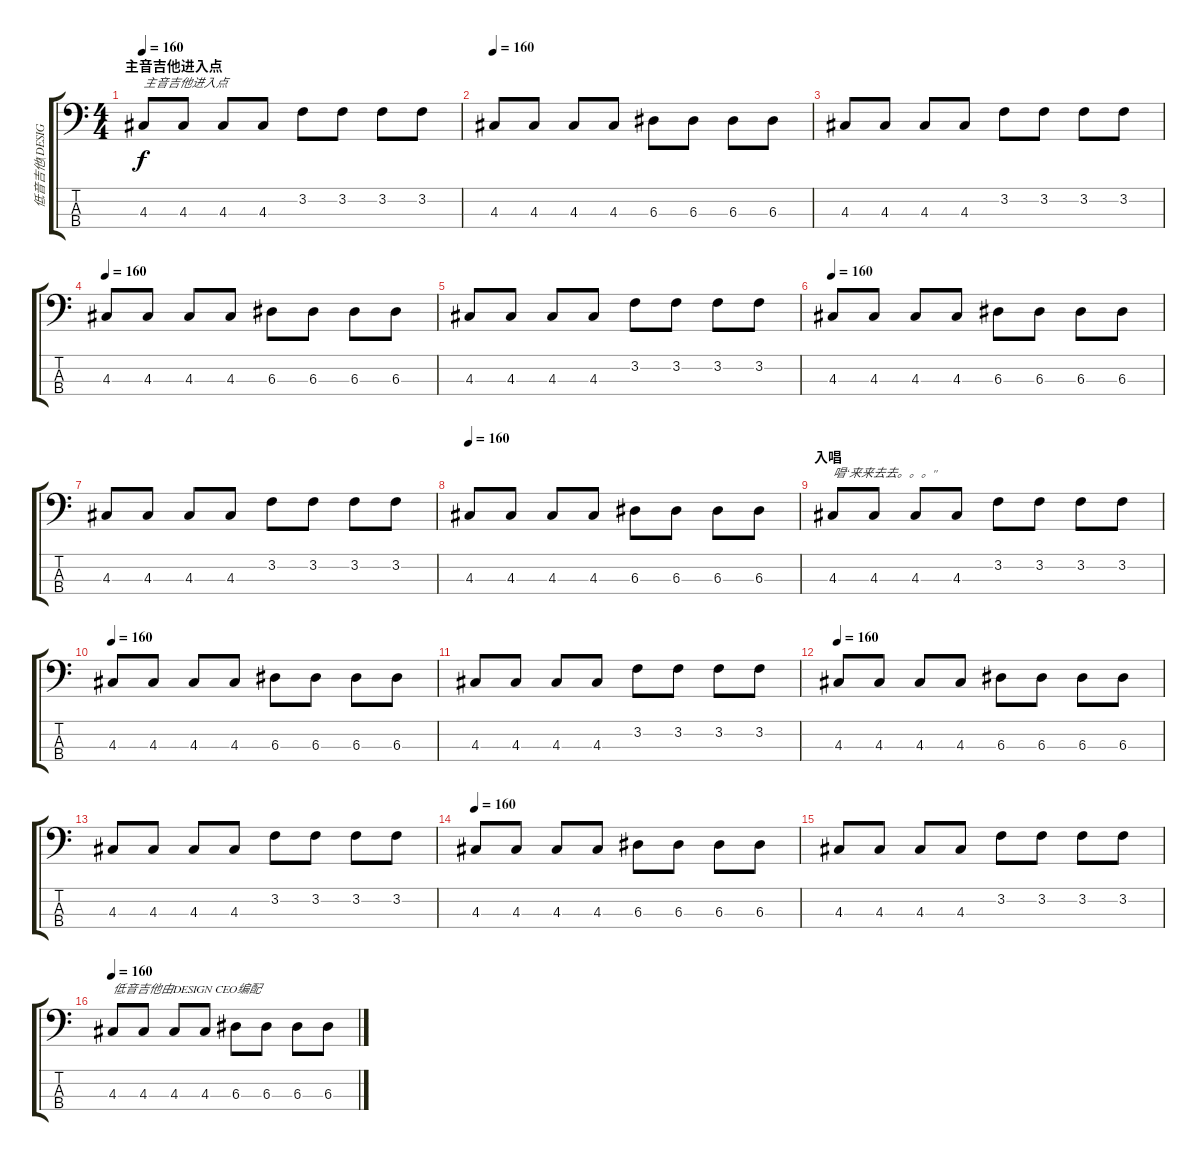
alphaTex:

\track ("低音吉他(DESIGN CEO)" "低音吉他(DESIG") {instrument electricbassfinger}
\staff {score tabs}
\tuning (G2 D2 A1 E1) {hide}
\ts (4 4)
\section ("" "主音吉他进入点")
\tempo 160
\clef f4
\ks c
4.3.8{txt "主音吉他进入点" dy f} 4.3.8 4.3.8 4.3.8 3.2.8 3.2.8 3.2.8 3.2.8 |
\tempo 160
4.3.8 4.3.8 4.3.8 4.3.8 6.3.8 6.3.8 6.3.8 6.3.8 |
4.3.8 4.3.8 4.3.8 4.3.8 3.2.8 3.2.8 3.2.8 3.2.8 |
\tempo 160
4.3.8 4.3.8 4.3.8 4.3.8 6.3.8 6.3.8 6.3.8 6.3.8 |
4.3.8 4.3.8 4.3.8 4.3.8 3.2.8 3.2.8 3.2.8 3.2.8 |
\tempo 160
4.3.8 4.3.8 4.3.8 4.3.8 6.3.8 6.3.8 6.3.8 6.3.8 |
4.3.8 4.3.8 4.3.8 4.3.8 3.2.8 3.2.8 3.2.8 3.2.8 |
\tempo 160
4.3.8 4.3.8 4.3.8 4.3.8 6.3.8 6.3.8 6.3.8 6.3.8 |
\section ("" "入唱")
4.3.8{txt "唱“来来去去。。。\""} 4.3.8 4.3.8 4.3.8 3.2.8 3.2.8 3.2.8 3.2.8 |
\tempo 160
4.3.8 4.3.8 4.3.8 4.3.8 6.3.8 6.3.8 6.3.8 6.3.8 |
4.3.8 4.3.8 4.3.8 4.3.8 3.2.8 3.2.8 3.2.8 3.2.8 |
\tempo 160
4.3.8 4.3.8 4.3.8 4.3.8 6.3.8 6.3.8 6.3.8 6.3.8 |
4.3.8 4.3.8 4.3.8 4.3.8 3.2.8 3.2.8 3.2.8 3.2.8 |
\tempo 160
4.3.8 4.3.8 4.3.8 4.3.8 6.3.8 6.3.8 6.3.8 6.3.8 |
4.3.8 4.3.8 4.3.8 4.3.8 3.2.8 3.2.8 3.2.8 3.2.8 |
\tempo 160
4.3.8{txt "低音吉他由DESIGN CEO编配"} 4.3.8 4.3.8 4.3.8 6.3.8 6.3.8 6.3.8 6.3.8
